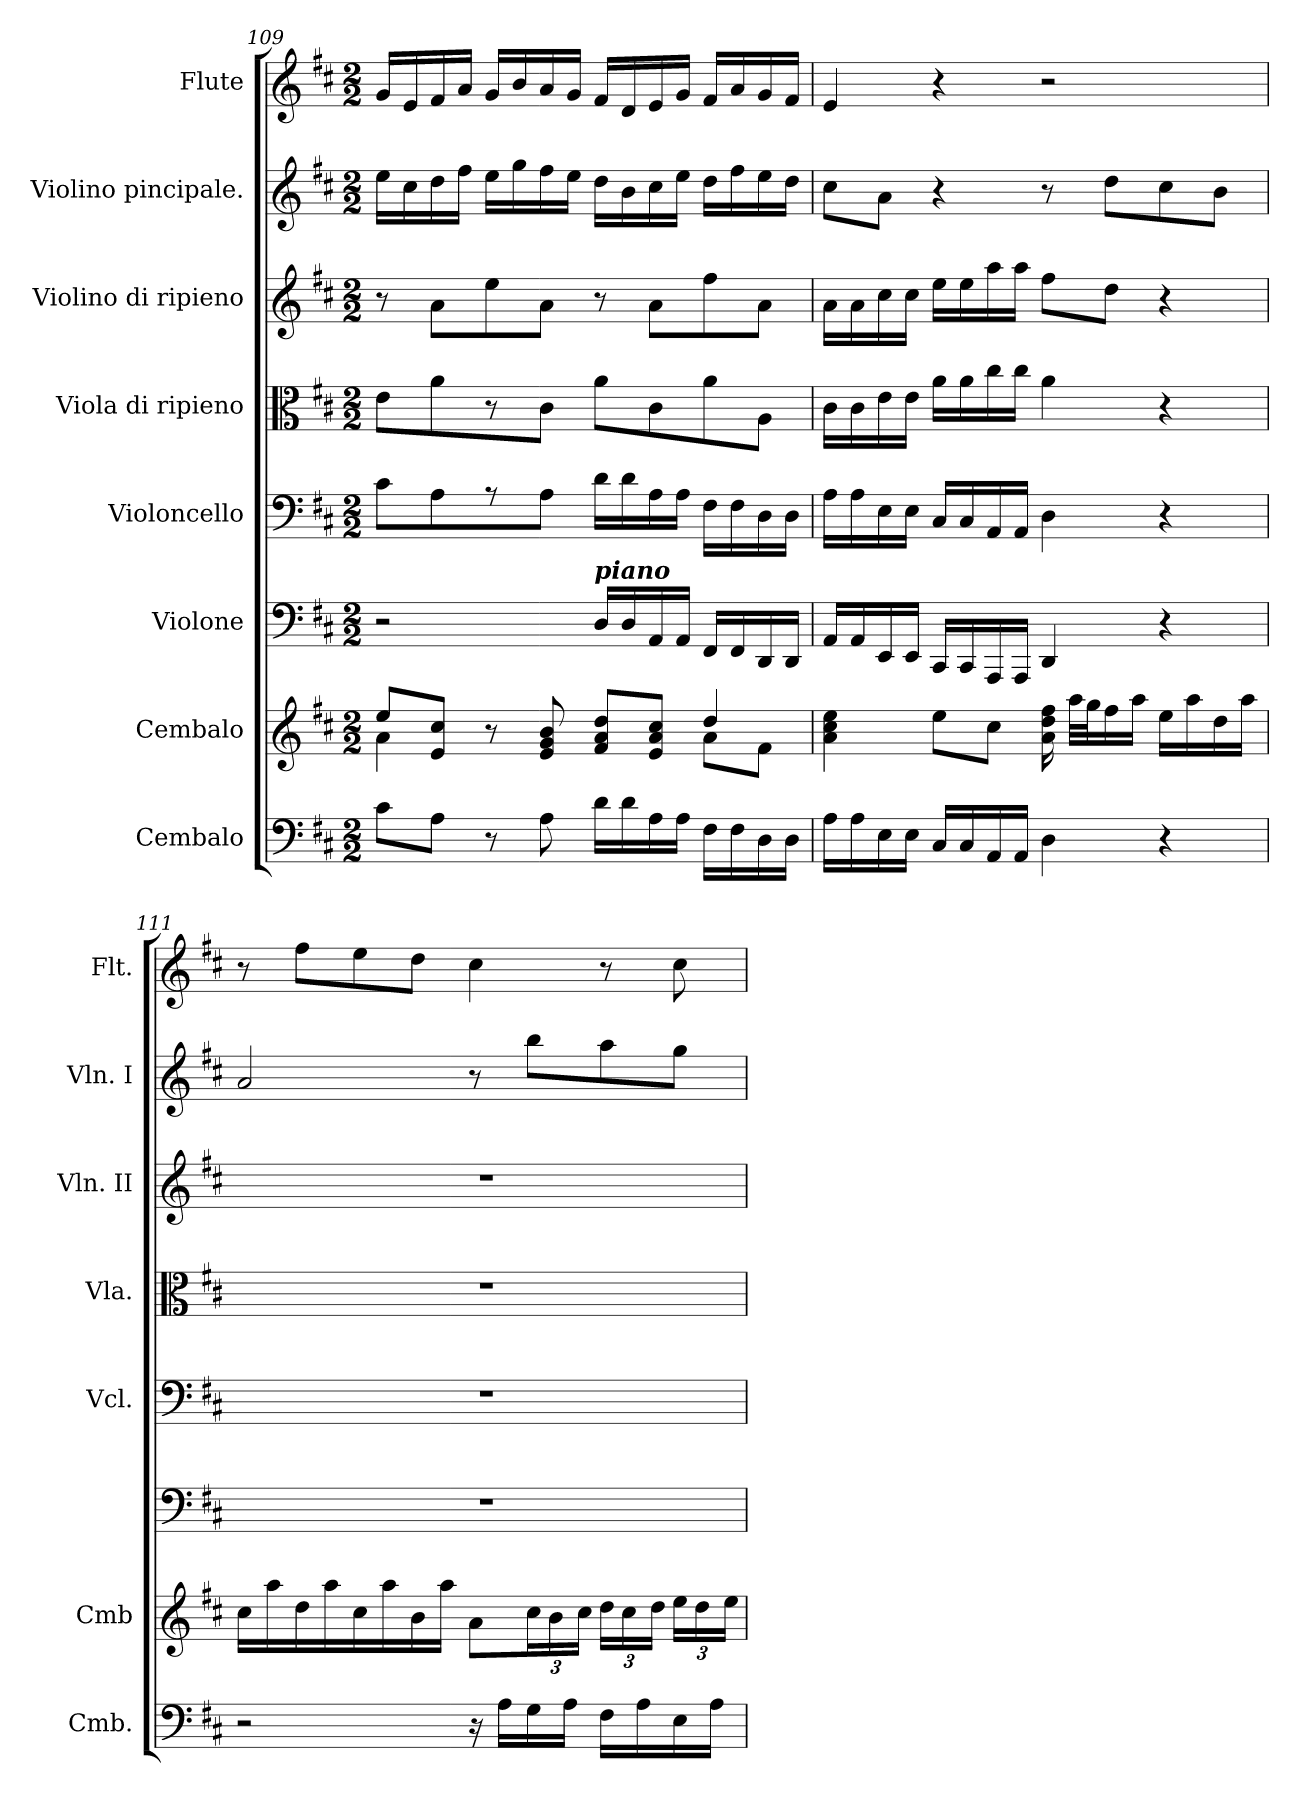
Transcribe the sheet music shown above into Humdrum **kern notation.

**kern	**kern	**kern	**kern	**kern	**kern	**kern	**kern
*part8	*part7	*part6	*part5	*part4	*part3	*part2	*part1
*staff8	*staff7	*staff6	*staff5	*staff4	*staff3	*staff2	*staff1
*I"Cembalo	*I"Cembalo	*I"Violone	*I"Violoncello	*I"Viola di ripieno	*I"Violino di ripieno	*I"Violino pincipale.	*I"Flute
*I'Cmb.	*I'Cmb	*	*I'Vcl.	*I'Vla.	*I'Vln. II	*I'Vln. I	*I'Flt.
!!LO:LB:g=z
*clefF4	*clefG2	*clefF4	*clefF4	*clefC3	*clefG2	*clefG2	*clefG2
*	*	*ITrd7c12	*	*	*	*	*
*k[f#c#]	*k[f#c#]	*k[f#c#]	*k[f#c#]	*k[f#c#]	*k[f#c#]	*k[f#c#]	*k[f#c#]
*D:	*D:	*D:	*D:	*D:	*D:	*D:	*D:
*M2/2	*M2/2	*M2/2	*M2/2	*M2/2	*M2/2	*M2/2	*M2/2
=109	=109	=109	=109	=109	=109	=109	=109
*	*^	*	*	*	*	*	*
8c#\L	8ee/L	4a\	2r	8c#\L	8e\L	8r	16ee\LL	16g/LL
.	.	.	.	.	.	.	16cc#\	16e/
8A\J	8e/ 8cc#/J	.	.	8A\	8a\	8a\L	16dd\	16f#/
.	.	.	.	.	.	.	16ff#\JJ	16a/JJ
8r	8r	2ryy	.	8r	8r	8ee\	16ee\LL	16g/LL
.	.	.	.	.	.	.	16gg\	16b/
8A\	8e/ 8g/ 8b/	.	.	8A\J	8c#\J	8a\J	16ff#\	16a/
.	.	.	.	.	.	.	16ee\JJ	16g/JJ
!	!	!	!LO:TX:a:Bi:t=piano	!	!	!	!	!
16d\LL	8f#/ 8a/ 8dd/L	.	16DD/LL	16d\LL	8a\L	8r	16dd\LL	16f#/LL
16d\	.	.	16DD/	16d\	.	.	16b\	16d/
16A\	8e/ 8a/ 8cc#/J	.	16AAA/	16A\	8c#\	8a\L	16cc#\	16e/
16A\JJ	.	.	16AAA/JJ	16A\JJ	.	.	16ee\JJ	16g/JJ
16F#\LL	4dd/	8a\L	16FFF#/LL	16F#\LL	8a\	8ff#\	16dd\LL	16f#/LL
16F#\	.	.	16FFF#/	16F#\	.	.	16ff#\	16a/
16D\	.	8f#\J	16DDD/	16D\	8A\J	8a\J	16ee\	16g/
16D\JJ	.	.	16DDD/JJ	16D\JJ	.	.	16dd\JJ	16f#/JJ
*	*v	*v	*	*	*	*	*	*
=110	=110	=110	=110	=110	=110	=110	=110
16A\LL	4a\ 4cc#\ 4ee\	16AAA/LL	16A\LL	16c#\LL	16a\LL	8cc#\L	4e/
16A\	.	16AAA/	16A\	16c#\	16a\	.	.
16E\	.	16EEE/	16E\	16e\	16cc#\	8a\J	.
16E\JJ	.	16EEE/JJ	16E\JJ	16e\JJ	16cc#\JJ	.	.
16C#/LL	8ee\L	16CCC#/LL	16C#/LL	16a\LL	16ee\LL	4r	4r
16C#/	.	16CCC#/	16C#/	16a\	16ee\	.	.
16AA/	8cc#\J	16AAAA/	16AA/	16cc#\	16aa\	.	.
16AA/JJ	.	16AAAA/JJ	16AA/JJ	16cc#\JJ	16aa\JJ	.	.
4D\	16a\ 16dd\ 16ff#\	4DDD/	4D\	4a\	8ff#\L	8r	2r
.	32aa\LLL	.	.	.	.	.	.
.	32gg\J	.	.	.	.	.	.
.	16ff#\	.	.	.	8dd\J	8dd\L	.
.	16aa\JJ	.	.	.	.	.	.
4r	16ee\LL	4r	4r	4r	4r	8cc#\	.
.	16aa\	.	.	.	.	.	.
.	16dd\	.	.	.	.	8b\J	.
.	16aa\JJ	.	.	.	.	.	.
=111	=111	=111	=111	=111	=111	=111	=111
2r	16cc#\LL	1r	1r	1r	1r	2a/	8r
.	16aa\	.	.	.	.	.	.
.	16dd\	.	.	.	.	.	8ff#\L
.	16aa\	.	.	.	.	.	.
.	16cc#\	.	.	.	.	.	8ee\
.	16aa\	.	.	.	.	.	.
.	16b\	.	.	.	.	.	8dd\J
.	16aa\JJ	.	.	.	.	.	.
16r	8a\L	.	.	.	.	8r	4cc#\
16A\LL	.	.	.	.	.	.	.
*	*Xbrackettup	*	*	*	*	*	*
16G\	24cc#\L	.	.	.	.	8bb\L	.
.	24b\	.	.	.	.	.	.
16A\JJ	.	.	.	.	.	.	.
.	24cc#\JJ	.	.	.	.	.	.
16F#\LL	24dd\LL	.	.	.	.	8aa\	8r
.	24cc#\	.	.	.	.	.	.
16A\	.	.	.	.	.	.	.
.	24dd\JJ	.	.	.	.	.	.
16E\	24ee\LL	.	.	.	.	8gg\J	8cc#\
.	24dd\	.	.	.	.	.	.
16A\JJ	.	.	.	.	.	.	.
.	24ee\JJ	.	.	.	.	.	.
=	=	=	=	=	=	=	=
*-	*-	*-	*-	*-	*-	*-	*-
